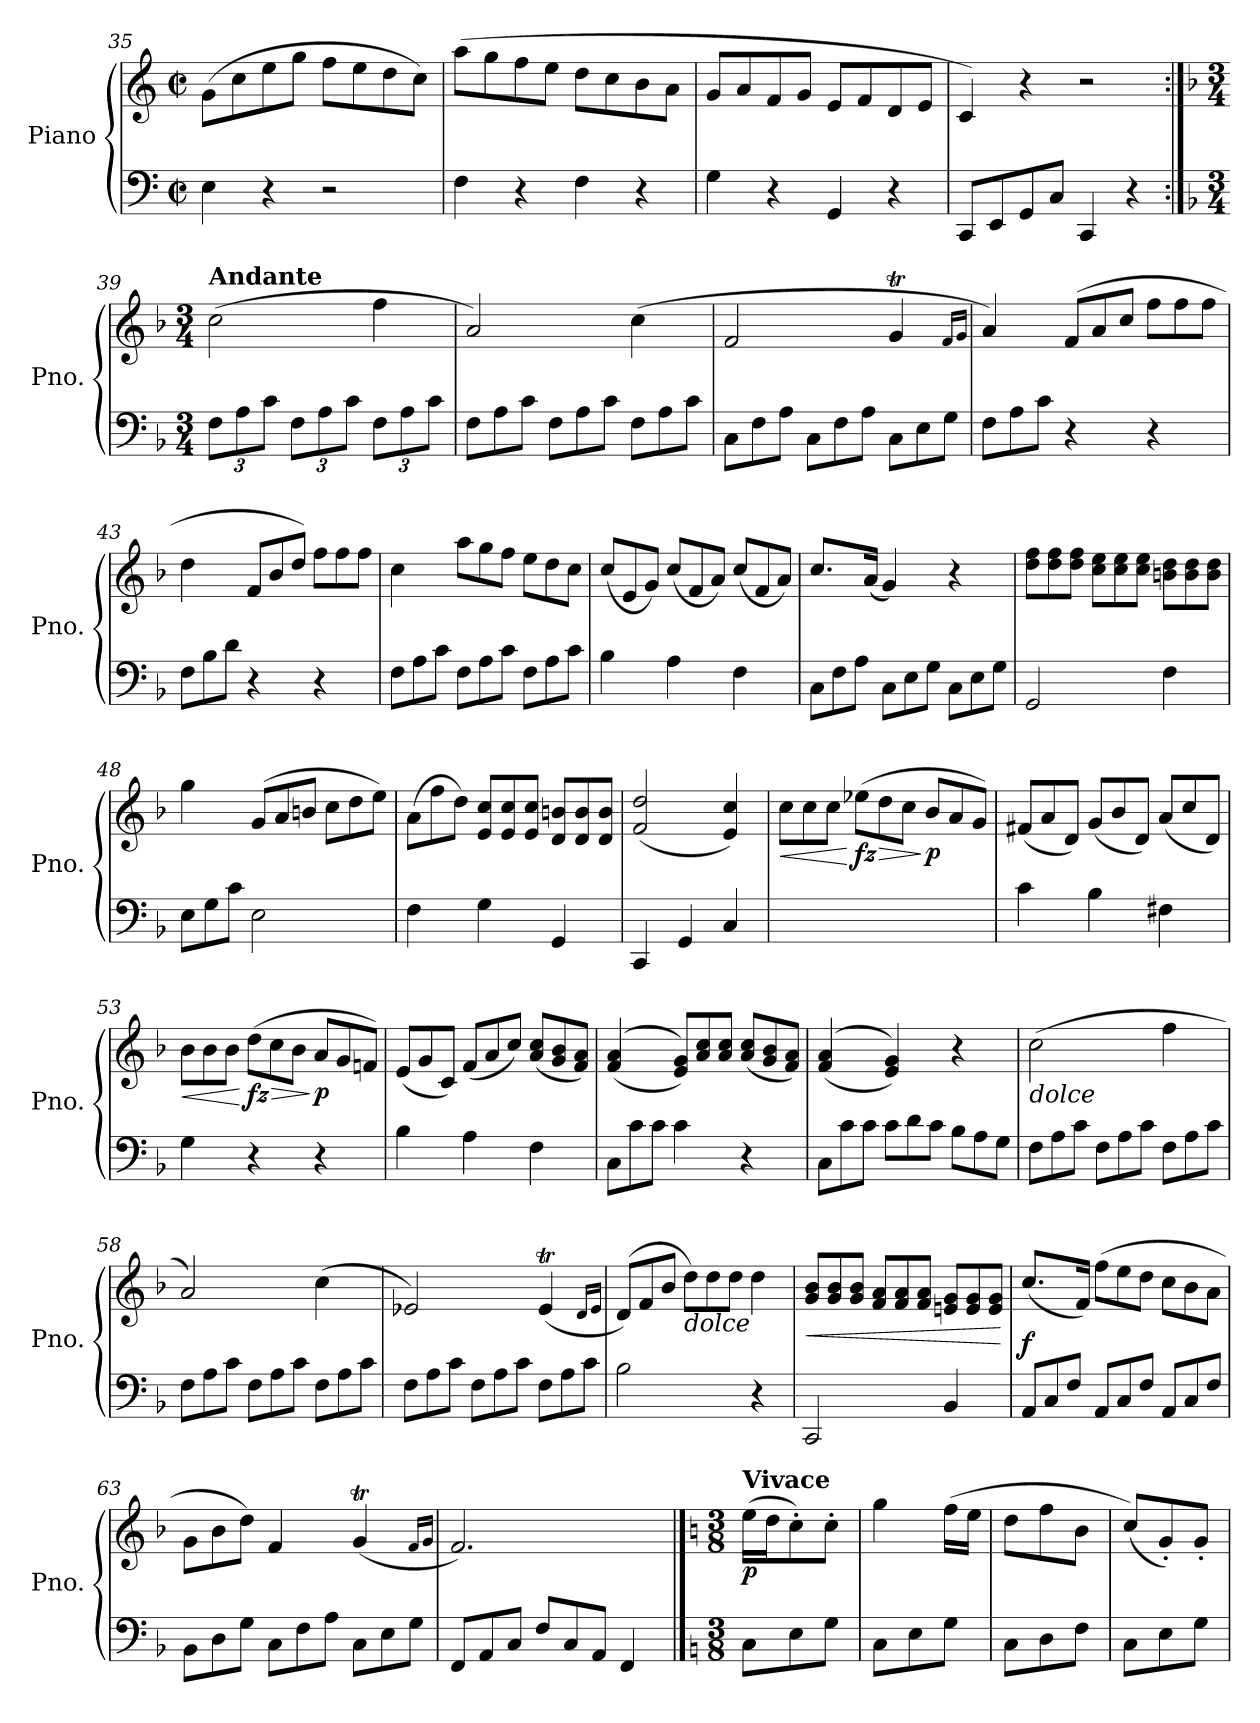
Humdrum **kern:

**kern	**kern	**dynam
*part1	*part1	*part1
*staff2	*staff1	*staff1/2
*I"Piano	*	*
*I'Pno.	*	*
*clefF4	*clefG2	*
*k[]	*k[]	*
*M2/2	*M2/2	*
*met(c|)	*met(c|)	*
=35	=35	=35
4E\	(>8g\L	.
.	8cc\	.
4r	8ee\	.
.	8gg\J	.
2r	8ff\L	.
.	8ee\	.
.	8dd\	.
.	8cc\J)	.
=36	=36	=36
4F\	(>8aa\L	.
.	8gg\	.
4r	8ff\	.
.	8ee\J	.
4F\	8dd\L	.
.	8cc\	.
4r	8b\	.
.	8a\J	.
=37	=37	=37
4G\	8g/L	.
.	8a/	.
4r	8f/	.
.	8g/J	.
4GG/	8e/L	.
.	8f/	.
4r	8d/	.
.	8e/J	.
=38	=38	=38
8CC/L	4c/)	.
8EE/	.	.
8GG/	4r	.
8C/J	.	.
4CC/	2r	.
4r	.	.
!!LO:PB:g=z
=39:|!	=39:|!	=39:|!
*k[b-]	*k[b-]	*
*M3/4	*M3/4	*
*Xbrackettup	*	*
*	*MM60	*
!	!LO:TX:a:B:t=Andante	!
12F\L	(>2cc\	.
12A\	.	.
12c\J	.	.
12F\L	.	.
12A\	.	.
12c\J	.	.
12F\L	4ff\	.
12A\	.	.
12c\J	.	.
=40	=40	=40
*Xtuplet	*	*
12F\L	2a/)	.
12A\	.	.
12c\J	.	.
12F\L	.	.
12A\	.	.
12c\J	.	.
12F\L	(>4cc\	.
12A\	.	.
12c\J	.	.
=41	=41	=41
12C\L	2f/	.
12F\	.	.
12A\J	.	.
12C\L	.	.
12F\	.	.
12A\J	.	.
12C\L	4gT/	.
12E\	.	.
12G\J	.	.
.	16qf/LL	.
.	16qg/JJ	.
=42	=42	=42
(>12F\L	4a/)	.
12A\	.	.
12c\J	.	.
*	*Xtuplet	*
4r	(12f/L	.
.	12a/	.
.	12cc/J	.
4r	12ff\L	.
.	12ff\	.
.	12ff\J	.
=43	=43	=43
(>12F\L	4dd\	.
12B-\	.	.
12d\J	.	.
4r	12f/L	.
.	12b-/	.
.	12dd/J)	.
4r	12ff\L	.
.	12ff\	.
.	12ff\J	.
=44	=44	=44
12F\L	4cc\	.
12A\	.	.
12c\J	.	.
12F\L	12aa\L	.
12A\	12gg\	.
12c\J	12ff\J	.
12F\L	12ee\L	.
12A\	12dd\	.
12c\J	12cc\J)	.
!!LO:LB:g=z
=45	=45	=45
4B-\	(<12cc/L	.
.	12e/	.
.	12g/J)	.
4A\	(<12cc/L	.
.	12f/	.
.	12a/J)	.
4F\	(<12cc/L	.
.	12f/	.
.	12a/J)	.
=46	=46	=46
12C\L	8.cc/L	.
12F\	.	.
12A\J	.	.
.	(<16a/Jk	.
12C\L	4g/)	.
12E\	.	.
12G\J	.	.
12C\L	4r	.
12E\	.	.
12G\J	.	.
=47	=47	=47
2GG/	12dd\ 12ff\L	.
.	12dd\ 12ff\	.
.	12dd\ 12ff\J	.
.	12cc\ 12ee\L	.
.	12cc\ 12ee\	.
.	12cc\ 12ee\J	.
4F\	12bn\ 12dd\L	.
.	12b\ 12dd\	.
.	12b\ 12dd\J	.
=48	=48	=48
12E\L	4gg\	.
12G\	.	.
12c\J	.	.
2E\	(>12g/L	.
.	12a/	.
.	12bn/J	.
.	12cc\L	.
.	12dd\	.
.	12ee\J)	.
=49	=49	=49
4F\	(>12a\L	.
.	12ff\	.
.	12dd\J)	.
4G\	12e/ 12cc/L	.
.	12e/ 12cc/	.
.	12e/ 12cc/J	.
4GG/	12d/ 12bn/L	.
.	12d/ 12b/	.
.	12d/ 12b/J	.
=50	=50	=50
4CC/	(<2f/ 2dd/	.
4GG/	.	.
4C/	4e/ 4cc/)	.
!!LO:LB:g=z
=51	=51	=51
!	!	!LO:HP:b
2.ryy	12cc\L	<
.	12cc\	.
.	12cc\J	.
!	!	!LO:HP:n=1:b
!	!	!LO:DY:n=1:b
.	(>12ee-X\L	[ > fz
.	12dd\	.
.	12cc\J	.
!	!	!LO:DY:n=2:b
.	12b-/L	] p
.	12a/	.
.	12g/J)	.
=52	=52	=52
4c\	(<12f#X/L	.
.	12a/	.
.	12d/J)	.
4B-\	(<12g/L	.
.	12b-/	.
.	12d/J)	.
4F#X\	(<12a/L	.
.	12cc/	.
.	12d/J)	.
=53	=53	=53
!	!	!LO:HP:b
4G\	12b-\L	<
.	12b-\	.
.	12b-\J	.
!	!	!LO:HP:n=1:b
!	!	!LO:DY:n=1:b
4r	(>12dd\L	[ > fz
.	12cc\	.
.	12b-\J	.
!	!	!LO:DY:n=2:b
4r	12a/L	] p
.	12g/	.
.	12fn/J)	.
=54	=54	=54
4B-\	(<12e/L	.
.	12g/	.
.	12c/J)	.
4A\	(<12f/L	.
.	12a/	.
.	12cc/J)	.
4F\	(<12a/ 12cc/L	.
.	12g/ 12b-/	.
.	12f/ 12a/J)	.
=55	=55	=55
12C\L	(<(>4f/ 4a/	.
12c\	.	.
12c\J	.	.
4c\	12e/ 12g/L))	.
.	12a/ 12cc/	.
.	12a/ 12cc/J	.
4r	(<12a/ 12cc/L	.
.	12g/ 12b-/	.
.	12f/ 12a/J)	.
!!LO:LB:g=z
=56	=56	=56
12C\L	(>(<4f/ 4a/	.
12c\	.	.
12c\J	.	.
12c\L	4e/ 4g/))	.
12d\	.	.
12c\J	.	.
12B-\L	4r	.
12A\	.	.
12G\J	.	.
=57	=57	=57
!	!LO:TX:b:i:t=dolce	!
12F\L	(>2cc\	.
12A\	.	.
12c\J	.	.
12F\L	.	.
12A\	.	.
12c\J	.	.
12F\L	4ff\	.
12A\	.	.
12c\J	.	.
=58	=58	=58
12F\L	2a/)	.
12A\	.	.
12c\J	.	.
12F\L	.	.
12A\	.	.
12c\J	.	.
12F\L	(>4cc\	.
12A\	.	.
12c\J	.	.
=59	=59	=59
12F\L	2e-X/)	.
12A\	.	.
12c\J	.	.
12F\L	.	.
12A\	.	.
12c\J	.	.
12F\L	(<4e-T/	.
12A\	.	.
12c\J	.	.
.	16qd/LL	.
.	16qe-/JJ	.
=60	=60	=60
2B-\	(<12d/L)	.
.	12f/	.
.	12b-/J	.
!	!LO:TX:b:i:t=dolce	!
.	12dd\L)	.
.	12dd\	.
.	12dd\J	.
4r	4dd\	.
=61	=61	=61
!	!	!LO:HP:b
2CC/	12g/ 12b-/L	<
.	12g/ 12b-/	.
.	12g/ 12b-/J	.
.	12f/ 12a/L	.
.	12f/ 12a/	.
.	12f/ 12a/J	.
4BB-/	12en/ 12g/L	.
.	12e/ 12g/	.
.	12e/ 12g/J	.
.	.	[
!!LO:LB:g=z
=62	=62	=62
!	!	!LO:DY:a=2
12AA/L	(<8.cc/L	f
12C/	.	.
12F/J	.	.
.	16f/Jk)	.
12AA/L	(>12ff\L	.
12C/	12ee\	.
12F/J	12dd\J	.
12AA/L	12cc\L	.
12C/	12b-\	.
12F/J	12a\J	.
=63	=63	=63
12BB-\L	12g\L	.
12D\	12b-\	.
12G\J	12dd\J)	.
12C\L	4f/	.
12F\	.	.
12A\J	.	.
12C\L	(<4gT/	.
12E\	.	.
12G\J	.	.
.	16qf/LL	.
.	16qg/JJ	.
=64	=64	=64
12FF/L	2.f/)	.
12AA/	.	.
12C/J	.	.
12F/L	.	.
12C/	.	.
12AA/J	.	.
4FF/	.	.
!!LO:LB:g=z
==65	==65	==65
*k[]	*k[]	*
*M3/8	*M3/8	*
*	*MM125	*
!	!LO:TX:a:B:t=Vivace	!
!	!	!LO:DY:b
8C\L	(>16ee\LL	p
.	16dd\J	.
8E\	8cc'\)	.
8G\J	8cc'\J	.
=66	=66	=66
8C\L	4gg\	.
8E\	.	.
8G\J	(>16ff\LL	.
.	16ee\JJ	.
=67	=67	=67
8C\L	8dd\L	.
8D\	8ff\	.
8F\J	8b\J	.
=68	=68	=68
8C\L	(<8cc/L)	.
8E\	8g'/)	.
8G\J	8g'/J	.
=	=	=
*-	*-	*-
